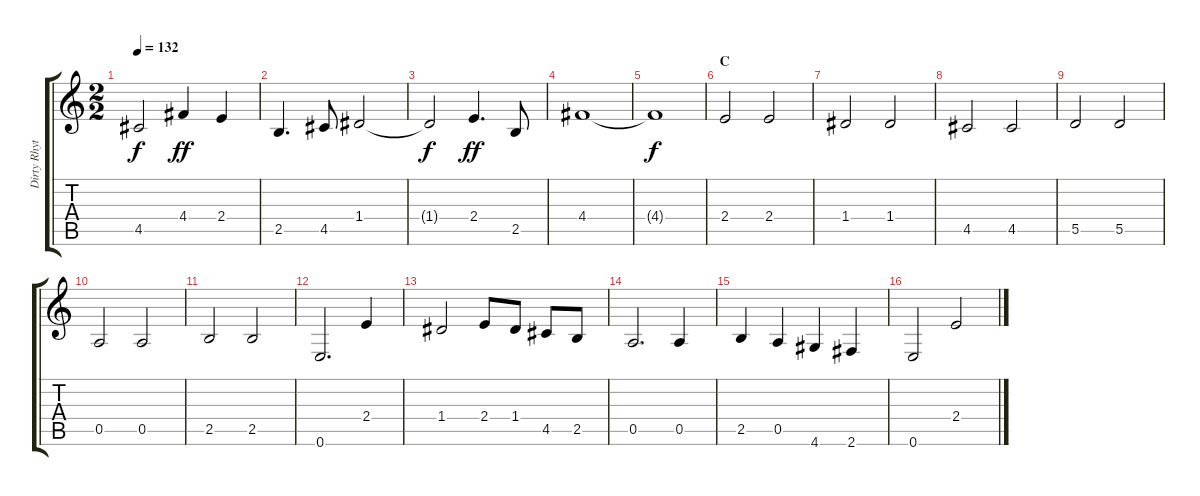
\track ("Dirty Rhythm Guitar 1" "Dirty Rhyt") {instrument distortionguitar}
\staff {score tabs}
\tuning (E4 B3 G3 D3 A2 E2) {hide}
\ts (2 2)
\tempo 132
\clef g2
\ks c
4.5{t}.2{dy f} 4.4.4{dy ff} 2.4.4 |
2.5.4{d} 4.5.8 1.4.2 |
1.4{t}.2{dy f} 2.4.4{d dy ff} 2.5.8 |
4.4.1 |
4.4{t}.1{dy f} |
\section ("" "C")
2.4.2 2.4.2 |
1.4.2 1.4.2 |
4.5.2 4.5.2 |
5.5.2 5.5.2 |
0.5.2 0.5.2 |
2.5.2 2.5.2 |
0.6.2{d} 2.4.4 |
1.4.2 2.4.8 1.4.8 4.5.8 2.5.8 |
0.5.2{d} 0.5.4 |
2.5.4 0.5.4 4.6.4 2.6.4 |
0.6.2 2.4.2
